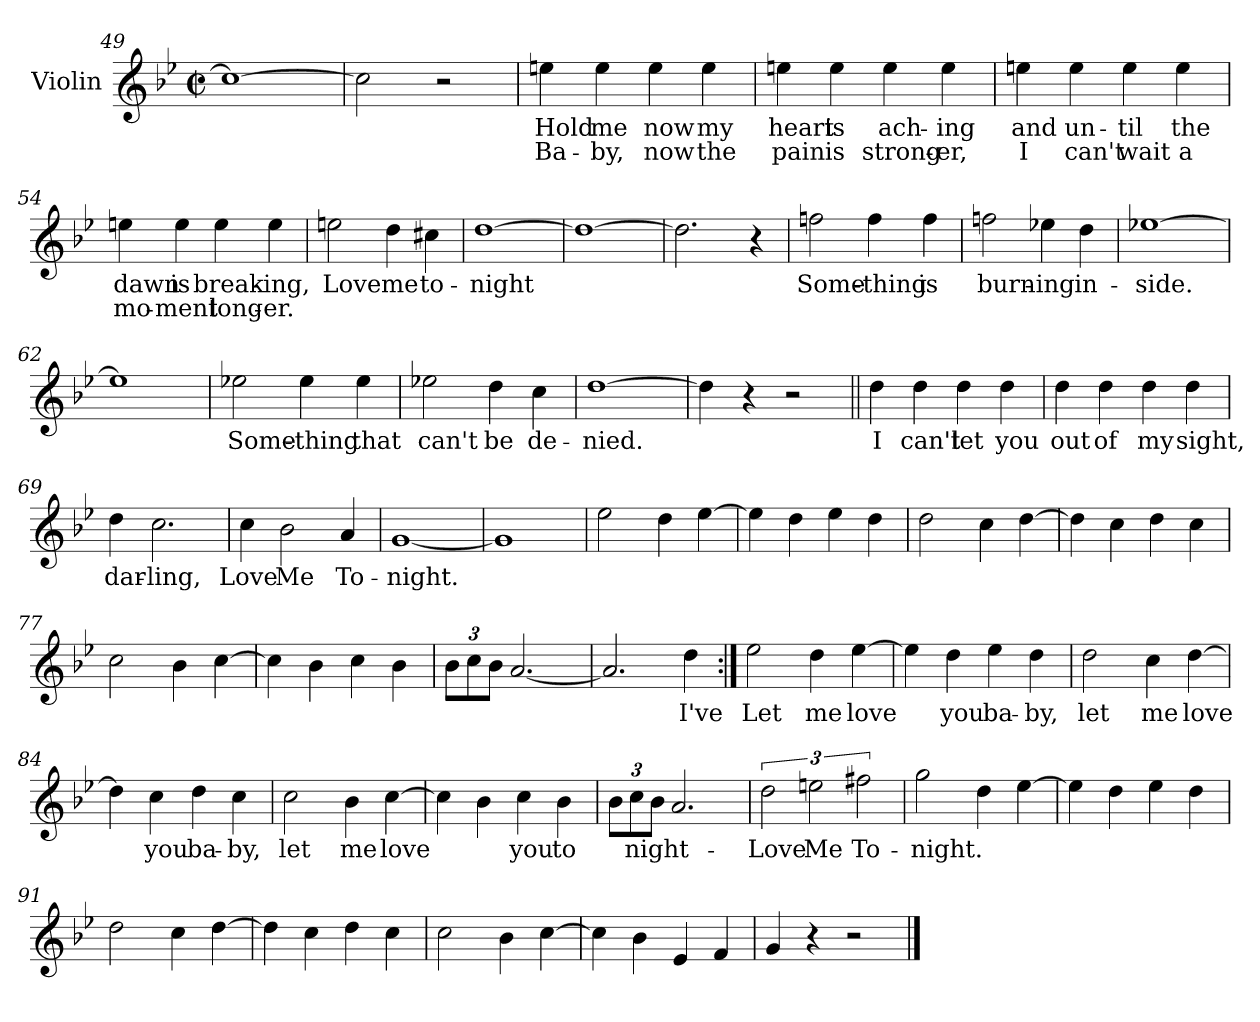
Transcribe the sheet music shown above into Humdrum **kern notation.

**kern	**text	**text
*part1	*part1	*part1
*staff1	*staff1	*staff1
*I"Violin	*	*
*I'Vln	*	*
*clefG2	*	*
*k[b-e-]	*	*
*B-:	*	*
*M2/2	*	*
*met(c|)	*	*
=49	=49	=49
1cc_	.	.
=50	=50	=50
2cc\]	.	.
2r	.	.
=51	=51	=51
4ee\	Hold	Ba-
4ee\	me	-by,
4ee\	now	now
4ee\	my	the
=52	=52	=52
4ee\	heart	pain
4ee\	is	is
4ee\	ach-	strong-
4ee\	-ing	-er,
=53	=53	=53
4ee\	and	I
4ee\	un-	can't
4ee\	-til	wait
4ee\	the	a
=54	=54	=54
4ee\	dawn	mo-
4ee\	is	-ment
4ee\	break-	long-
4ee\	-ing,	-er.
!!LO:PB:g=z
=55	=55	=55
2ee\	Love	.
4dd\	me	.
4cc#X\	to-	.
=56	=56	=56
[1dd	-night	.
=57	=57	=57
1dd_	.	.
=58	=58	=58
2.dd\]	.	.
4r	.	.
=59	=59	=59
2ffn\	Some-	.
4ff\	-thing	.
4ff\	is	.
=60	=60	=60
2ffn\	burn-	.
4ee-X\	-ing	.
4dd\	in-	.
=61	=61	=61
[1ee-X	-side.	.
=62	=62	=62
1ee-]	.	.
!!LO:LB:g=z
=63	=63	=63
2ee-X\	Some-	.
4ee-\	-thing	.
4ee-\	that	.
=64	=64	=64
2ee-X\	can't	.
4dd\	be	.
4cc\	de-	.
=65	=65	=65
[1dd	-nied.	.
=66	=66	=66
4dd\]	.	.
4r	.	.
2r	.	.
=67||	=67||	=67||
4dd\	I	.
4dd\	can't	.
4dd\	let	.
4dd\	you	.
=68	=68	=68
4dd\	out	.
4dd\	of	.
4dd\	my	.
4dd\	sight,	.
=69	=69	=69
4dd\	dar-	.
2.cc\	-ling,	.
=70	=70	=70
4cc\	Love	.
2b-\	Me	.
4a/	To-	.
!!LO:LB:g=z
=71	=71	=71
[1g	-night.	.
=72	=72	=72
1g]	.	.
=73	=73	=73
2ee-\	.	.
4dd\	.	.
[4ee-\	.	.
=74	=74	=74
4ee-\]	.	.
4dd\	.	.
4ee-\	.	.
4dd\	.	.
=75	=75	=75
2dd\	.	.
4cc\	.	.
[4dd\	.	.
=76	=76	=76
4dd\]	.	.
4cc\	.	.
4dd\	.	.
4cc\	.	.
=77	=77	=77
2cc\	.	.
4b-\	.	.
[4cc\	.	.
=78	=78	=78
4cc\]	.	.
4b-\	.	.
4cc\	.	.
4b-\	.	.
!!LO:LB:g=z
=79	=79	=79
*Xbrackettup	*	*
12b-\L	.	.
12cc\	.	.
12b-\J	.	.
[2.a/	.	.
=80	=80	=80
2.a/]	.	.
4dd\	I've	.
=81:|!	=81:|!	=81:|!
2ee-\	Let	.
4dd\	me	.
[4ee-\	love	.
=82	=82	=82
4ee-\]	.	.
4dd\	you	.
4ee-\	ba-	.
4dd\	-by,	.
=83	=83	=83
2dd\	let	.
4cc\	me	.
[4dd\	love	.
=84	=84	=84
4dd\]	.	.
4cc\	you	.
4dd\	ba-	.
4cc\	-by,	.
=85	=85	=85
2cc\	let	.
4b-\	me	.
[4cc\	love	.
=86	=86	=86
4cc\]	.	.
4b-\	.	.
4cc\	you	.
4b-\	to	.
!!LO:LB:g=z
=87	=87	=87
12b-\L	.	.
12cc\	night-	.
12b-\J	.	.
2.a/	.	.
=88	=88	=88
*brackettup	*	*
3dd\	Love	.
3een\	Me	.
3ff#X\	To-	.
=89	=89	=89
2gg\	-night.	.
4dd\	.	.
[4ee-\	.	.
=90	=90	=90
4ee-\]	.	.
4dd\	.	.
4ee-\	.	.
4dd\	.	.
=91	=91	=91
2dd\	.	.
4cc\	.	.
[4dd\	.	.
=92	=92	=92
4dd\]	.	.
4cc\	.	.
4dd\	.	.
4cc\	.	.
=93	=93	=93
2cc\	.	.
4b-\	.	.
[4cc\	.	.
=94	=94	=94
4cc\]	.	.
4b-\	.	.
4e-/	.	.
4f/	.	.
=95	=95	=95
4g/	.	.
4r	.	.
2r	.	.
==	==	==
*-	*-	*-
